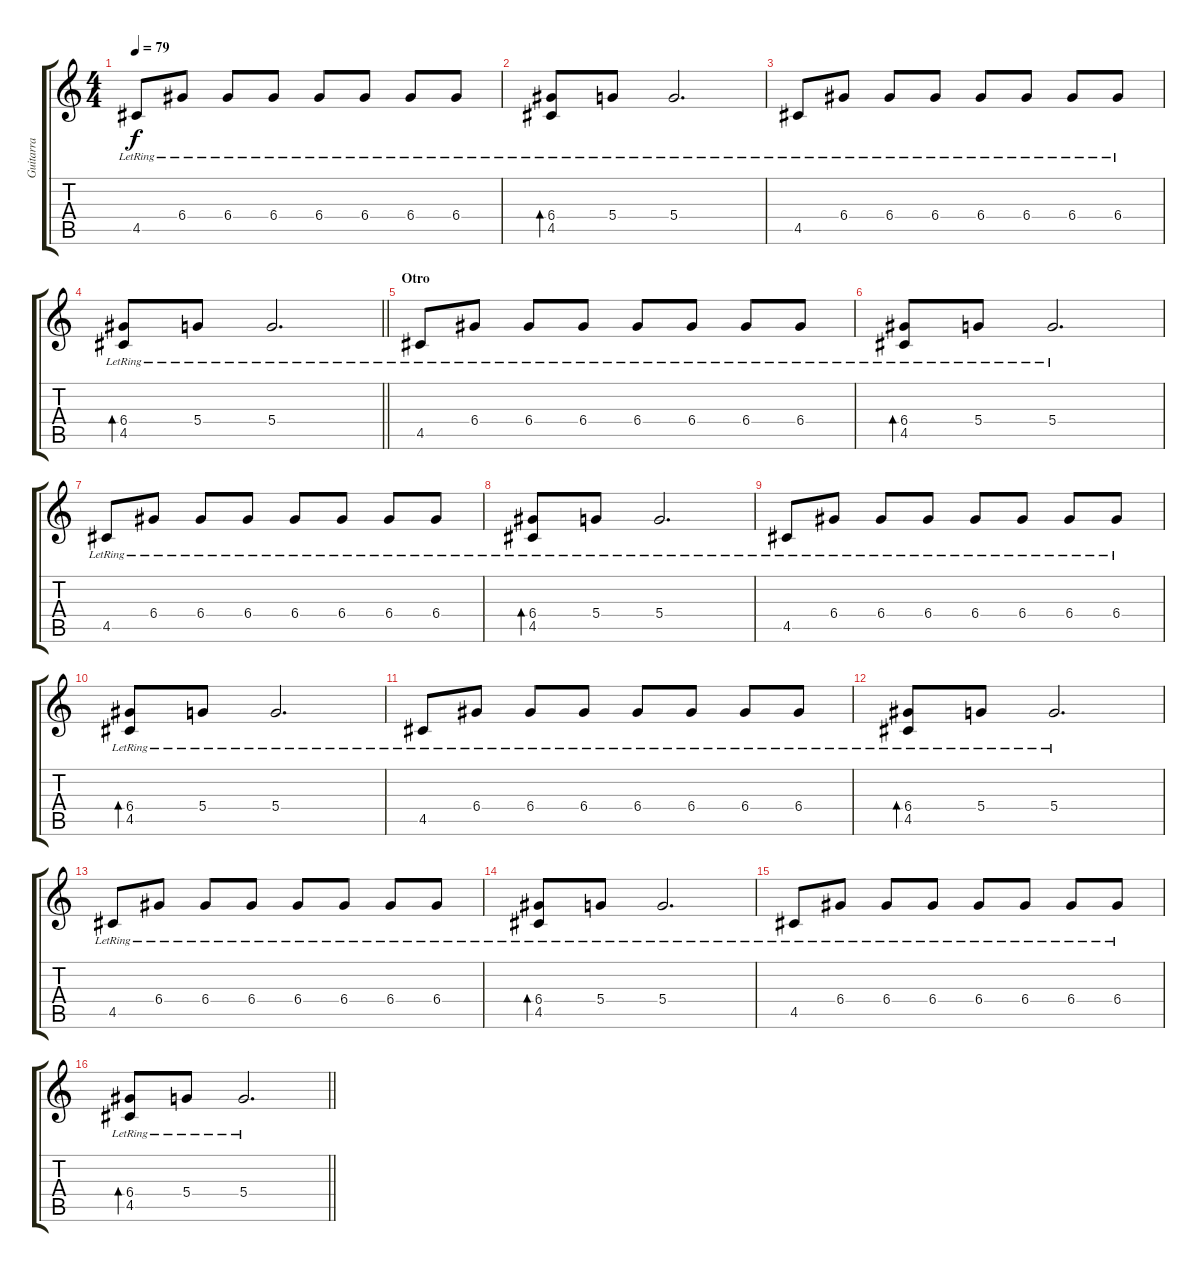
\track ("Guitarra" "Guitarra") {instrument acousticguitarsteel}
\staff {score tabs}
\tuning (E4 B3 G3 D3 A2 E2) {hide}
\ts (4 4)
\tempo 79
\clef g2
\ks c
4.5{lr}.8{dy f} 6.4{lr}.8 6.4{lr}.8 6.4{lr}.8 6.4{lr}.8 6.4{lr}.8 6.4{lr}.8 6.4{lr}.8 |
(6.4{lr} 4.5{lr}).8{bd 120} 5.4{lr}.8 5.4{lr}.2{d} |
4.5{lr}.8 6.4{lr}.8 6.4{lr}.8 6.4{lr}.8 6.4{lr}.8 6.4{lr}.8 6.4{lr}.8 6.4{lr}.8 |
\barLineRight lightlight
(6.4{lr} 4.5{lr}).8{bd 120} 5.4{lr}.8 5.4{lr}.2{d} |
\section ("" "Otro")
4.5{lr}.8 6.4{lr}.8 6.4{lr}.8 6.4{lr}.8 6.4{lr}.8 6.4{lr}.8 6.4{lr}.8 6.4{lr}.8 |
(6.4{lr} 4.5{lr}).8{bd 120} 5.4{lr}.8 5.4{lr}.2{d} |
4.5{lr}.8 6.4{lr}.8 6.4{lr}.8 6.4{lr}.8 6.4{lr}.8 6.4{lr}.8 6.4{lr}.8 6.4{lr}.8 |
(6.4{lr} 4.5{lr}).8{bd 120} 5.4{lr}.8 5.4{lr}.2{d} |
4.5{lr}.8 6.4{lr}.8 6.4{lr}.8 6.4{lr}.8 6.4{lr}.8 6.4{lr}.8 6.4{lr}.8 6.4{lr}.8 |
(6.4{lr} 4.5{lr}).8{bd 120} 5.4{lr}.8 5.4{lr}.2{d} |
4.5{lr}.8 6.4{lr}.8 6.4{lr}.8 6.4{lr}.8 6.4{lr}.8 6.4{lr}.8 6.4{lr}.8 6.4{lr}.8 |
(6.4{lr} 4.5{lr}).8{bd 120} 5.4{lr}.8 5.4{lr}.2{d} |
4.5{lr}.8 6.4{lr}.8 6.4{lr}.8 6.4{lr}.8 6.4{lr}.8 6.4{lr}.8 6.4{lr}.8 6.4{lr}.8 |
(6.4{lr} 4.5{lr}).8{bd 120} 5.4{lr}.8 5.4{lr}.2{d} |
4.5{lr}.8 6.4{lr}.8 6.4{lr}.8 6.4{lr}.8 6.4{lr}.8 6.4{lr}.8 6.4{lr}.8 6.4{lr}.8 |
\barLineRight lightlight
(6.4{lr} 4.5{lr}).8{bd 120} 5.4{lr}.8 5.4{lr}.2{d}
